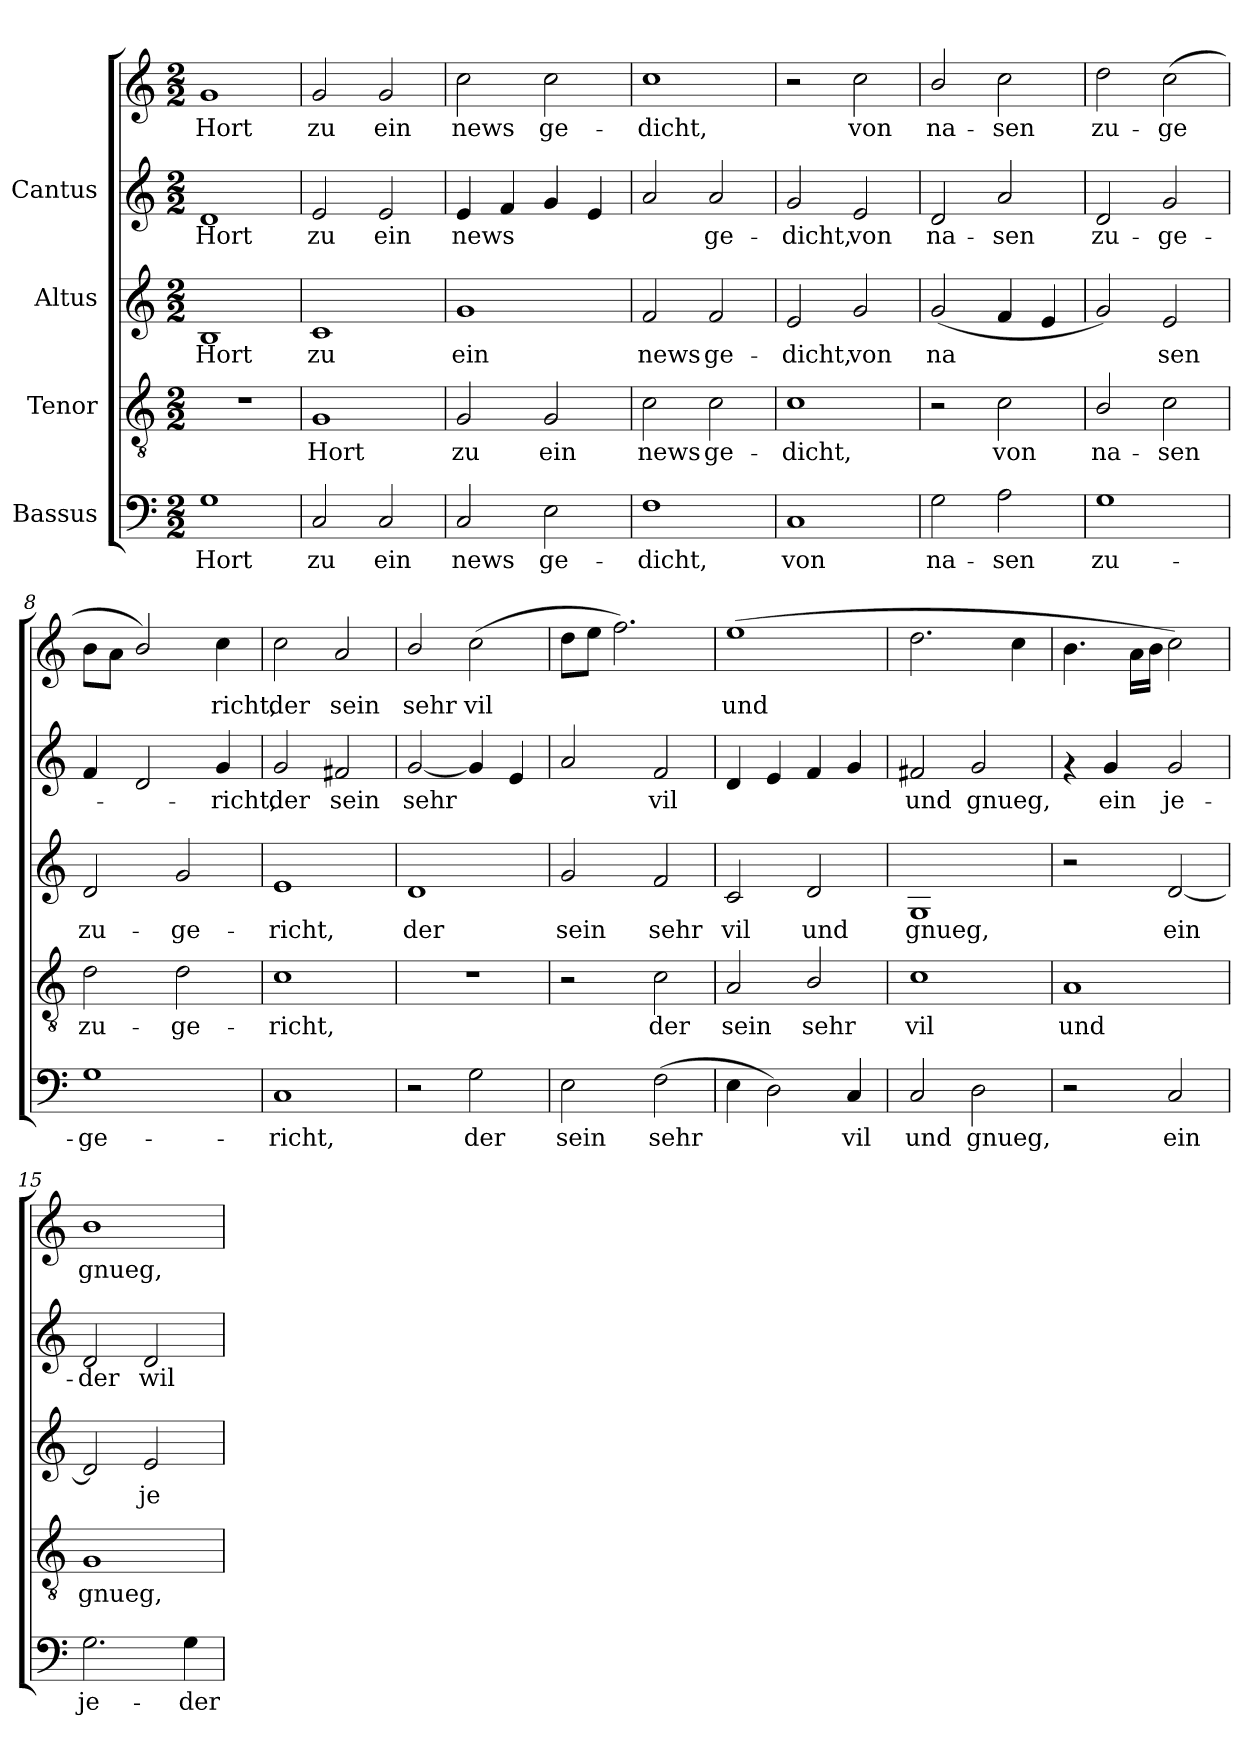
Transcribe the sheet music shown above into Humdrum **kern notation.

**kern	**text	**kern	**text	**kern	**text	**kern	**text	**kern	**text
*part4	*part4	*part3	*part3	*part2	*part2	*part1	*part1	*part1	*part1
*staff5	*staff5	*staff4	*staff4	*staff3	*staff3	*staff2	*staff2	*staff1	*staff1
*I"Bassus	*	*I"Tenor	*	*I"Altus	*	*I"Cantus	*	*	*
!!LO:PB:g=z
*stria5	*	*stria5	*	*stria5	*	*stria5	*	*stria5	*
*clefF4	*	*clefGv2	*	*clefG2	*	*clefG2	*	*clefG2	*
*M2/2	*	*M2/2	*	*M2/2	*	*M2/2	*	*M2/2	*
*MM144	*	*MM144	*	*MM144	*	*MM144	*	*MM144	*
=1	=1	=1	=1	=1	=1	=1	=1	=1	=1
!	!LO:LY:b:cj	!	!	!	!LO:LY:b:cj	!	!LO:LY:b:cj	!	!LO:LY:b:cj
1G	Hort	1r	.	1B	Hort	1d	Hort	1g	Hort
=2	=2	=2	=2	=2	=2	=2	=2	=2	=2
!	!LO:LY:b:cj	!	!LO:LY:b:cj	!	!LO:LY:b:cj	!	!LO:LY:b:cj	!	!LO:LY:b:cj
2C/	zu	1G	Hort	1c	zu	2e/	zu	2g/	zu
!	!LO:LY:b:cj	!	!	!	!	!	!LO:LY:b:cj	!	!LO:LY:b:cj
2C/	ein	.	.	.	.	2e/	ein	2g/	ein
=3	=3	=3	=3	=3	=3	=3	=3	=3	=3
!	!LO:LY:b:cj	!	!LO:LY:b:cj	!	!LO:LY:b:cj	!	!LO:LY:b:cj	!	!LO:LY:b:cj
2C/	news	2G/	zu	1g	ein	4e/	-news	2cc\	news
!	!	!	!	!	!	!	!LO:LY:b:cj	!	!
.	.	.	.	.	.	4f/	.	.	.
!	!LO:LY:b:cj	!	!LO:LY:b:cj	!	!	!	!LO:LY:b:cj	!	!LO:LY:b:cj
2E\	ge-	2G/	ein	.	.	4g/	.	2cc\	ge-
!	!	!	!	!	!	!	!LO:LY:b:cj	!	!
.	.	.	.	.	.	4e/	.	.	.
=4	=4	=4	=4	=4	=4	=4	=4	=4	=4
!	!LO:LY:b:cj	!	!LO:LY:b:cj	!	!LO:LY:b:cj	!	!LO:LY:b:cj	!	!LO:LY:b:cj
1F	-dicht,	2c\	news	2f/	news	2a/	.	1cc	dicht,
!	!	!	!LO:LY:b:cj	!	!LO:LY:b:cj	!	!LO:LY:b:cj	!	!
.	.	2c\	ge-	2f/	ge-	2a/	ge-	.	.
=5	=5	=5	=5	=5	=5	=5	=5	=5	=5
!	!LO:LY:b:cj	!	!LO:LY:b:cj	!	!LO:LY:b:cj	!	!LO:LY:b:cj	!	!
1C	von	1c	-dicht,	2e/	-dicht,	2g/	dicht,	2r	.
!	!	!	!	!	!LO:LY:b:cj	!	!LO:LY:b:cj	!	!LO:LY:b:cj
.	.	.	.	2g/	von	2e/	von	2cc\	-von
=6	=6	=6	=6	=6	=6	=6	=6	=6	=6
!	!LO:LY:b:cj	!	!	!	!LO:LY:b:cj	!	!LO:LY:b:cj	!	!LO:LY:b:cj
2G\	na-	2r	.	(<2g/	na-	2d/	na-	2b/	na-
!	!LO:LY:b:cj	!	!LO:LY:b:cj	!	!LO:LY:b:cj	!	!LO:LY:b:cj	!	!LO:LY:b:cj
2A\	-sen	2c\	von	4f/	--	2a/	-sen	2cc\	-sen
!	!	!	!	!	!LO:LY:b:cj	!	!	!	!
.	.	.	.	4e/	--	.	.	.	.
!!LO:LB:g=z
=7	=7	=7	=7	=7	=7	=7	=7	=7	=7
!	!LO:LY:b:cj	!	!LO:LY:b:cj	!	!LO:LY:b:cj	!	!LO:LY:b:cj	!	!LO:LY:b:cj
1G	zu-	2B/	na-	2g/)	-	2d/	-zu-	2dd\	zu-
!	!	!	!LO:LY:b:cj	!	!LO:LY:b:cj	!	!LO:LY:b:cj	!	!LO:LY:b:cj
.	.	2c\	-sen	2e/	sen	2g/	-ge-	(>2cc\	-ge-
!!LO:LB:g=z
=8	=8	=8	=8	=8	=8	=8	=8	=8	=8
!	!LO:LY:b:cj	!	!LO:LY:b:cj	!	!LO:LY:b:cj	!	!LO:LY:b:cj	!	!LO:LY:b:cj
1G	-ge-	2d\	zu-	2d/	zu-	4f/	.	8b\L	-
!	!	!	!	!	!	!	!	!	!LO:LY:b:cj
.	.	.	.	.	.	.	.	8a\J	.
!	!	!	!	!	!	!	!LO:LY:b:cj	!	!LO:LY:b:cj
.	.	.	.	.	.	2d/	.	2b/)	.
!	!	!	!LO:LY:b:cj	!	!LO:LY:b:cj	!	!	!	!
.	.	2d\	-ge-	2g/	-ge-	.	.	.	.
!	!	!	!	!	!	!	!LO:LY:b:cj	!	!LO:LY:b:cj
.	.	.	.	.	.	4g/	richt,	4cc\	richt,
!!LO:PB:g=z
=9	=9	=9	=9	=9	=9	=9	=9	=9	=9
!	!LO:LY:b:cj	!	!LO:LY:b:cj	!	!LO:LY:b:cj	!	!LO:LY:b:cj	!	!LO:LY:b:cj
1C	-richt,	1c	-richt,	1e	-richt,	2g/	der	2cc\	der
!	!	!	!	!	!	!	!LO:LY:b:cj	!	!LO:LY:b:cj
.	.	.	.	.	.	2f#X/	sein	2a/	sein
!!LO:LB:g=z
=10	=10	=10	=10	=10	=10	=10	=10	=10	=10
!	!	!	!	!	!LO:LY:b:cj	!	!LO:LY:b:cj	!	!LO:LY:b:cj
2r	.	1r	.	1d	der	[<2g/	sehr	2b/	sehr
!	!LO:LY:b:cj	!	!	!	!	!	!LO:LY:b:cj	!	!LO:LY:b:cj
2G\	der	.	.	.	.	4g/]	.	(>2cc\	vil
!	!	!	!	!	!	!	!LO:LY:b:cj	!	!
.	.	.	.	.	.	4e/	.	.	.
!!LO:LB:g=z
=11	=11	=11	=11	=11	=11	=11	=11	=11	=11
!	!LO:LY:b:cj	!	!	!	!LO:LY:b:cj	!	!LO:LY:b:cj	!	!
2E\	sein	2r	.	2g/	sein	2a/	.	8dd\L	.
.	.	.	.	.	.	.	.	8ee\J	.
.	.	.	.	.	.	.	.	2.ff\)	.
!	!LO:LY:b:cj	!	!LO:LY:b:cj	!	!LO:LY:b:cj	!	!LO:LY:b:cj	!	!
(>2F\	sehr	2c\	der	2f/	sehr	2f/	vil	.	.
!!LO:PB:g=z
=12	=12	=12	=12	=12	=12	=12	=12	=12	=12
!	!LO:LY:b:cj	!	!LO:LY:b:cj	!	!LO:LY:b:cj	!	!	!	!LO:LY:b:cj
4E\	.	2A/	sein	2c/	vil	4d/	.	(>1ee	und
!	!LO:LY:b:cj	!	!	!	!	!	!	!	!
2D\)	.	.	.	.	.	4e/	.	.	.
!	!	!	!LO:LY:b:cj	!	!LO:LY:b:cj	!	!	!	!
.	.	2B/	sehr	2d/	und	4f/	.	.	.
!	!LO:LY:b:cj	!	!	!	!	!	!	!	!
4C/	vil	.	.	.	.	4g/	.	.	.
!!LO:LB:g=z
=13	=13	=13	=13	=13	=13	=13	=13	=13	=13
!	!LO:LY:b:cj	!	!LO:LY:b:cj	!	!LO:LY:b:cj	!	!LO:LY:b:cj	!	!
2C/	und	1c	vil	1G	gnueg,	2f#X/	und	2.dd\	.
!	!LO:LY:b:cj	!	!	!	!	!	!LO:LY:b:cj	!	!
2D\	gnueg,	.	.	.	.	2g/	gnueg,	.	.
.	.	.	.	.	.	.	.	4cc\	.
!!LO:LB:g=z
=14	=14	=14	=14	=14	=14	=14	=14	=14	=14
!	!	!	!LO:LY:b:cj	!	!	!	!	!	!
2r	.	1A	und	2r	.	4rf	.	4.b\	.
!	!	!	!	!	!	!	!LO:LY:b:cj	!	!
.	.	.	.	.	.	4g/	ein	.	.
.	.	.	.	.	.	.	.	16a\L	.
.	.	.	.	.	.	.	.	16b\J	.
!	!LO:LY:b:cj	!	!	!	!LO:LY:b:cj	!	!LO:LY:b:cj	!	!
2C/	ein	.	.	[<2d/	ein	2g/	je-	2cc\)	.
!!LO:PB:g=z
=15	=15	=15	=15	=15	=15	=15	=15	=15	=15
!	!LO:LY:b:cj	!	!LO:LY:b:cj	!	!LO:LY:b:cj	!	!LO:LY:b:cj	!	!LO:LY:b:cj
2.G\	je-	1G	gnueg,	2d/]	.	2d/	der	1b	-gnueg,
!	!	!	!	!	!LO:LY:b:cj	!	!LO:LY:b:cj	!	!
.	.	.	.	2e/	je-	2d/	wil	.	.
!	!LO:LY:b:cj	!	!	!	!	!	!	!	!
4G\	-der	.	.	.	.	.	.	.	.
=	=	=	=	=	=	=	=	=	=
*-	*-	*-	*-	*-	*-	*-	*-	*-	*-
